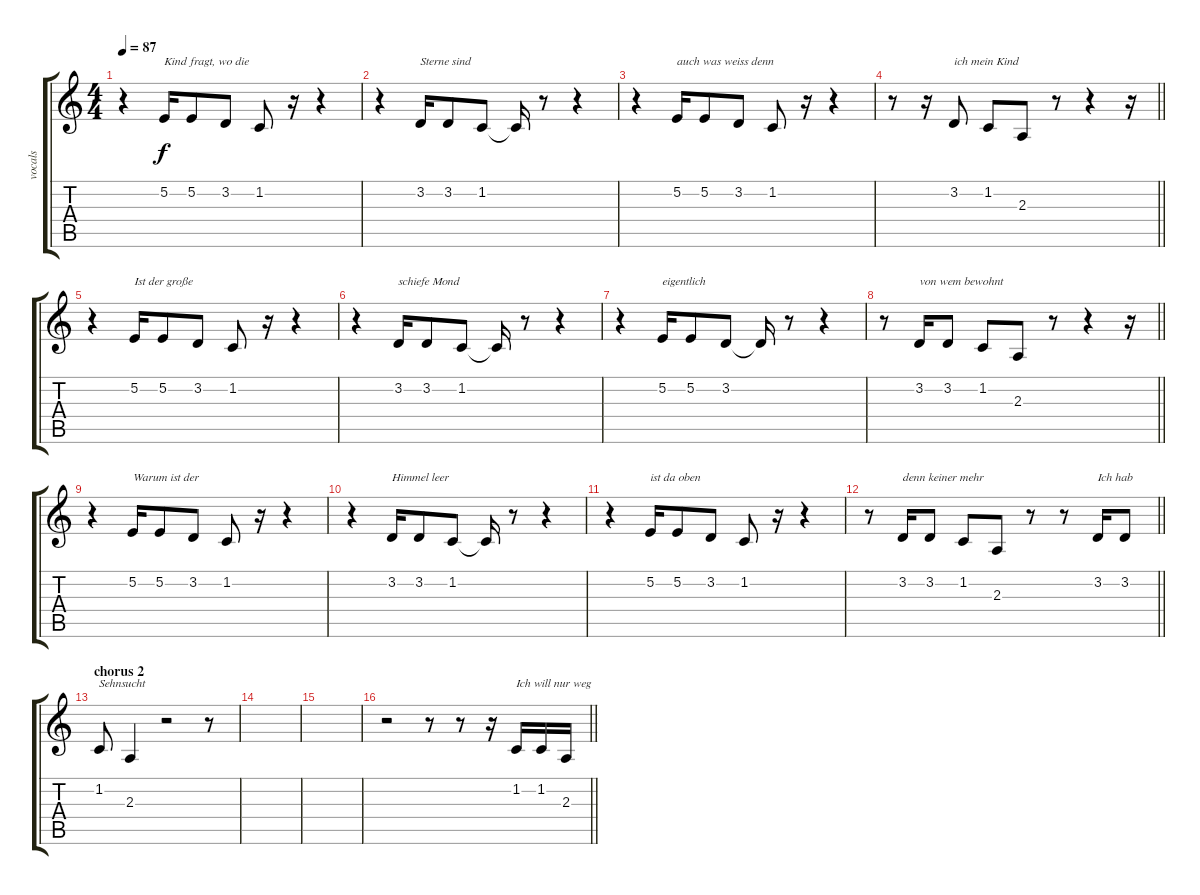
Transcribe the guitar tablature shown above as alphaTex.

\track ("vocals" "vocals") {instrument pad1newage}
\staff {score tabs}
\tuning (E4 B3 G3 D3 A2 E2) {hide}
\ts (4 4)
\tempo 87
\clef g2
\ks c
r.4{dy f} 5.2.16{txt "Kind fragt, wo die"} 5.2.8 3.2.8 1.2.8 r.16 r.4 |
r.4 3.2.16{txt "Sterne sind"} 3.2.8 1.2.8 1.2{t}.16 r.8 r.4 |
r.4 5.2.16{txt "auch was weiss denn"} 5.2.8 3.2.8 1.2.8 r.16 r.4 |
\barLineRight lightlight
r.8 r.16 3.2.8{txt "ich mein Kind"} 1.2.8 2.3.8 r.8 r.4 r.16 |
r.4 5.2.16{txt "Ist der große"} 5.2.8 3.2.8 1.2.8 r.16 r.4 |
r.4 3.2.16{txt "schiefe Mond"} 3.2.8 1.2.8 1.2{t}.16 r.8 r.4 |
r.4 5.2.16{txt "eigentlich"} 5.2.8 3.2.8 3.2{t}.16 r.8 r.4 |
\barLineRight lightlight
r.8 3.2.16{txt "von wem bewohnt"} 3.2.8 1.2.8 2.3.8 r.8 r.4 r.16 |
r.4 5.2.16{txt "Warum ist der"} 5.2.8 3.2.8 1.2.8 r.16 r.4 |
r.4 3.2.16{txt "Himmel leer"} 3.2.8 1.2.8 1.2{t}.16 r.8 r.4 |
r.4 5.2.16{txt "ist da oben"} 5.2.8 3.2.8 1.2.8 r.16 r.4 |
\barLineRight lightlight
r.8 3.2.16{txt "denn keiner mehr"} 3.2.8 1.2.8 2.3.8 r.8 r.8 3.2.16{txt "Ich hab"} 3.2.8 |
\section ("" "chorus 2")
1.2.8{txt "Sehnsucht"} 2.3.4 r.2 r.8 |
|
|
\barLineRight lightlight
r.2 r.8 r.8 r.16 1.2.16{txt "Ich will nur weg"} 1.2.16 2.3.16
